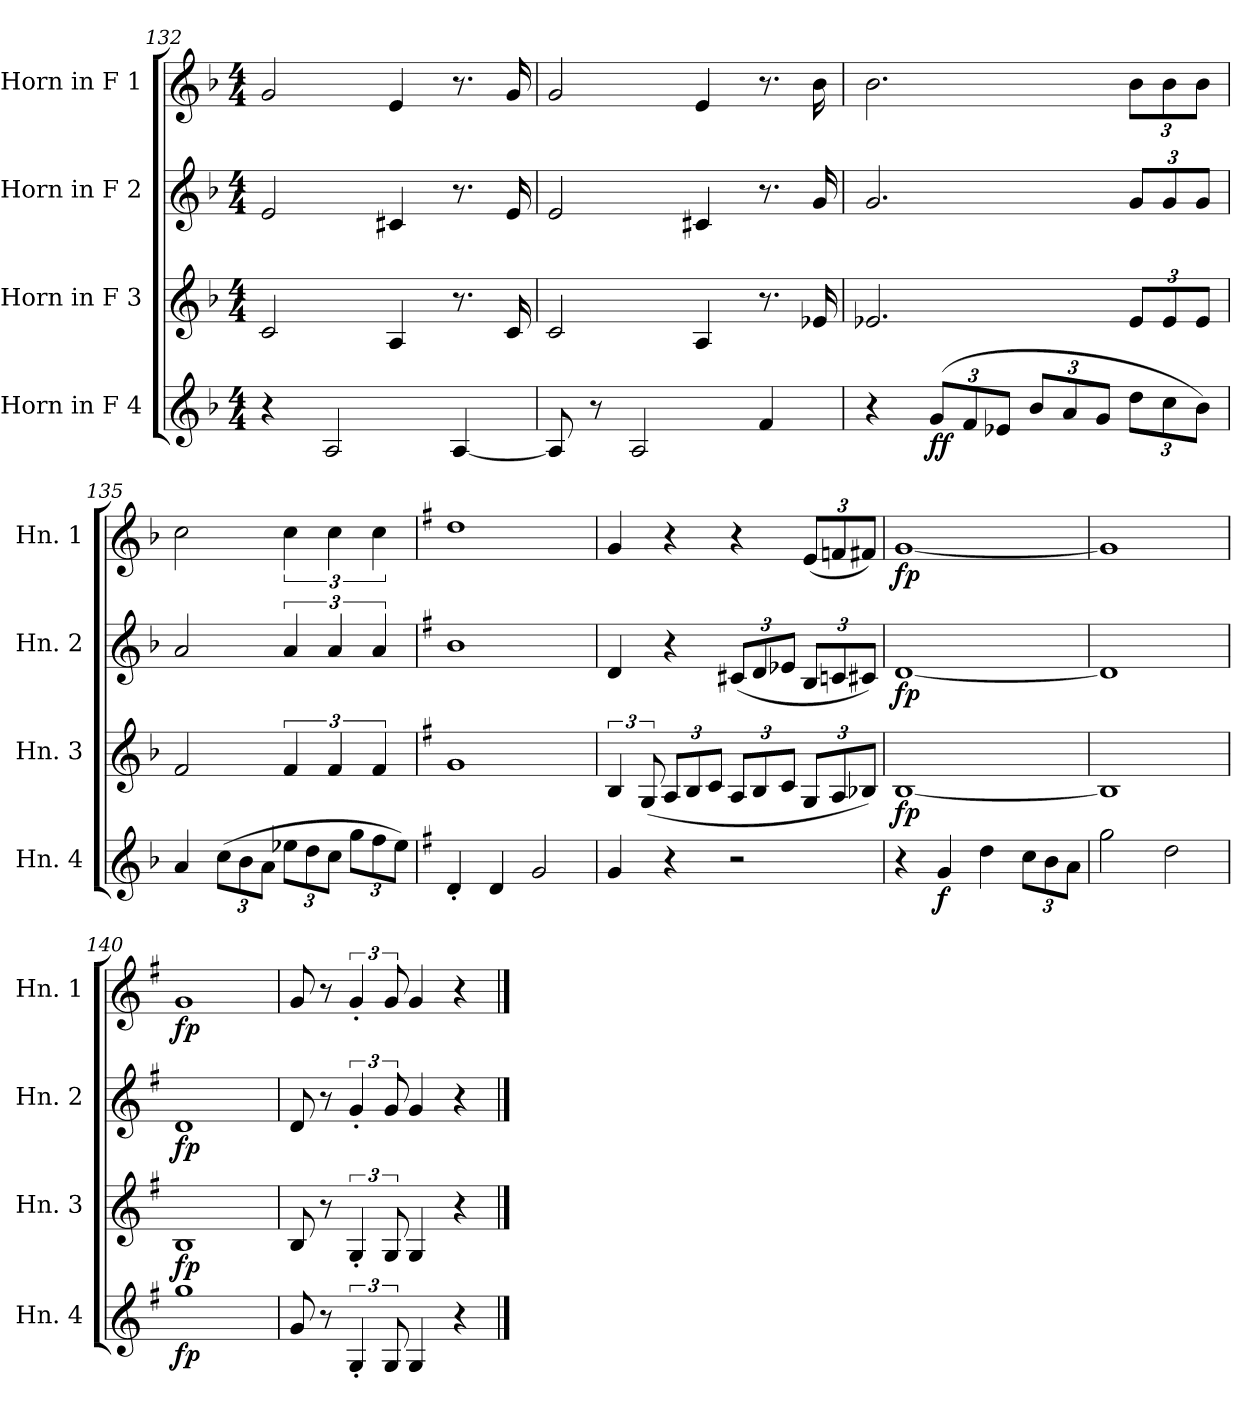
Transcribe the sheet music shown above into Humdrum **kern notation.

**kern	**dynam	**kern	**dynam	**kern	**dynam	**kern	**dynam
*part4	*part4	*part3	*part3	*part2	*part2	*part1	*part1
*staff4	*staff4	*staff3	*staff3	*staff2	*staff2	*staff1	*staff1
*I"Horn in F 4	*	*I"Horn in F 3	*	*I"Horn in F 2	*	*I"Horn in F 1	*
*I'Hn. 4	*	*I'Hn. 3	*	*I'Hn. 2	*	*I'Hn. 1	*
*clefG2	*	*clefG2	*	*clefG2	*	*clefG2	*
*ITrd4c7	*	*ITrd4c7	*	*ITrd4c7	*	*ITrd4c7	*
*k[b-e-]	*	*k[b-e-]	*	*k[b-e-]	*	*k[b-e-]	*
*M4/4	*	*M4/4	*	*M4/4	*	*M4/4	*
=132	=132	=132	=132	=132	=132	=132	=132
4r	.	2F/	.	2A/	.	2c/	.
2D/	.	.	.	.	.	.	.
.	.	4D/	.	4F#X/	.	4A/	.
[4D/	.	8.r	.	8.r	.	8.r	.
.	.	16F/	.	16A/	.	16c/	.
!!LO:LB:g=z
=133	=133	=133	=133	=133	=133	=133	=133
8D/]	.	2F/	.	2A/	.	2c/	.
8r	.	.	.	.	.	.	.
2D/	.	.	.	.	.	.	.
.	.	4D/	.	4F#X/	.	4A/	.
4B-/	.	8.r	.	8.r	.	8.r	.
.	.	16A-X/	.	16c/	.	16e-\	.
=134	=134	=134	=134	=134	=134	=134	=134
4r	.	2.A-X/	.	2.c/	.	2.e-\	.
*Xbrackettup	*	*	*	*	*	*	*
!	!LO:DY:b	!	!	!	!	!	!
(>12c/L	ff	.	.	.	.	.	.
12B-/	.	.	.	.	.	.	.
12A-X/J	.	.	.	.	.	.	.
12e-/L	.	.	.	.	.	.	.
12d/	.	.	.	.	.	.	.
12c/J	.	.	.	.	.	.	.
*	*	*Xbrackettup	*	*Xbrackettup	*	*Xbrackettup	*
12g\L	.	12A-/L	.	12c/L	.	12e-\L	.
12f\	.	12A-/	.	12c/	.	12e-\	.
12e-\J)	.	12A-/J	.	12c/J	.	12e-\J	.
=135	=135	=135	=135	=135	=135	=135	=135
4d/	.	2B-/	.	2d/	.	2f\	.
(>12f\L	.	.	.	.	.	.	.
12e-\	.	.	.	.	.	.	.
12d\J	.	.	.	.	.	.	.
*	*	*brackettup	*	*brackettup	*	*brackettup	*
12a-X\L	.	6B-/	.	6d/	.	6f\	.
12g\	.	.	.	.	.	.	.
12f\J	.	6B-/	.	6d/	.	6f\	.
12cc\L	.	.	.	.	.	.	.
12b-\	.	6B-/	.	6d/	.	6f\	.
12a-\J)	.	.	.	.	.	.	.
=136	=136	=136	=136	=136	=136	=136	=136
*k[]	*	*k[]	*	*k[]	*	*k[]	*
4G'/	.	1c	.	1e	.	1g	.
4G/	.	.	.	.	.	.	.
2c/	.	.	.	.	.	.	.
!!LO:PB:g=z
=137	=137	=137	=137	=137	=137	=137	=137
4c/	.	6E/	.	4G/	.	4c/	.
.	.	(12C/	.	.	.	.	.
*	*	*Xbrackettup	*	*	*	*	*
4r	.	12D/L	.	4r	.	4r	.
.	.	12E/	.	.	.	.	.
.	.	12F/J	.	.	.	.	.
*	*	*	*	*Xbrackettup	*	*	*
2r	.	12D/L	.	(12F#X/L	.	4r	.
.	.	12E/	.	12G/	.	.	.
.	.	12F/J	.	12A-X/J	.	.	.
*	*	*	*	*	*	*Xbrackettup	*
.	.	12C/L	.	12E/L	.	(12A/L	.
.	.	12D/	.	12Fn/	.	12B-X/	.
.	.	12E-X/J)	.	12F#X/J)	.	12Bn/J)	.
=138	=138	=138	=138	=138	=138	=138	=138
!	!	!	!LO:DY:b	!	!LO:DY:b	!	!LO:DY:b
4r	.	[1E	fp	[1G	fp	[1c	fp
!	!LO:DY:b	!	!	!	!	!	!
4c/	f	.	.	.	.	.	.
4g\	.	.	.	.	.	.	.
12f\L	.	.	.	.	.	.	.
12e\	.	.	.	.	.	.	.
12d\J	.	.	.	.	.	.	.
!!LO:LB:g=z
=139	=139	=139	=139	=139	=139	=139	=139
2cc\	.	1E]	.	1G]	.	1c]	.
2g\	.	.	.	.	.	.	.
=140	=140	=140	=140	=140	=140	=140	=140
!	!LO:DY:b	!	!LO:DY:b	!	!LO:DY:b	!	!LO:DY:b
1cc	fp	1E	fp	1G	fp	1c	fp
=141	=141	=141	=141	=141	=141	=141	=141
8c/	.	8E/	.	8G/	.	8c/	.
8r	.	8r	.	8r	.	8r	.
*brackettup	*	*brackettup	*	*brackettup	*	*brackettup	*
6C'/	.	6C'/	.	6c'/	.	6c'/	.
12C/	.	12C/	.	12c/	.	12c/	.
4C/	.	4C/	.	4c/	.	4c/	.
4r	.	4r	.	4r	.	4r	.
==	==	==	==	==	==	==	==
*-	*-	*-	*-	*-	*-	*-	*-
